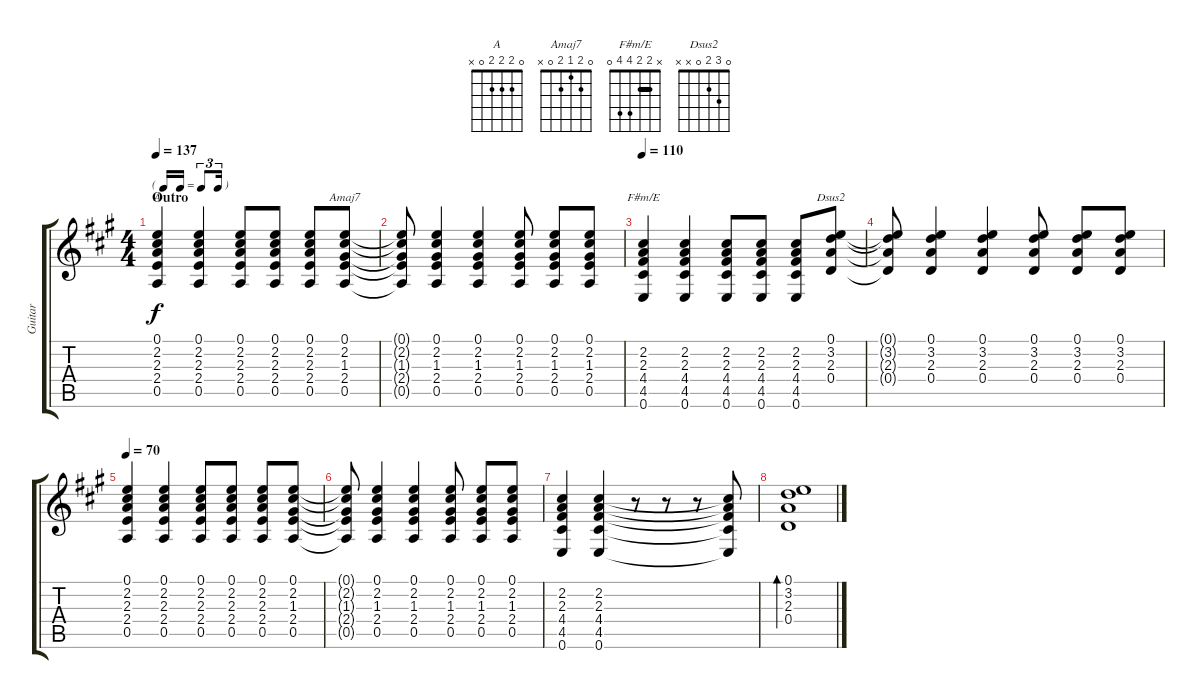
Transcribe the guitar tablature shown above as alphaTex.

\track ("Guitar" "Guitar") {instrument acousticguitarsteel}
\staff {score tabs}
\tuning (E4 B3 G3 D3 A2 E2) {hide}
\chord ("A" 0 2 2 2 0 x)
\chord ("Amaj7" 0 2 1 2 0 x)
\chord ("F#m/E" x 2 2 4 4 0) {barre 2}
\chord ("Dsus2" 0 3 2 0 x x)
\ts (4 4)
\tf triplet16th
\section ("" "Outro")
\tempo 137
\clef g2
\ks a
(0.1 2.2 2.3 2.4 0.5).4{ch "A" dy f} (0.1 2.2 2.3 2.4 0.5).4 (0.1 2.2 2.3 2.4 0.5).8 (0.1 2.2 2.3 2.4 0.5).8 (0.1 2.2 2.3 2.4 0.5).8 (0.1 2.2 1.3 2.4 0.5).8{ch "Amaj7"} |
(0.1{t} 2.2{t} 1.3{t} 2.4{t} 0.5{t}).8 (0.1 2.2 1.3 2.4 0.5).4 (0.1 2.2 1.3 2.4 0.5).4 (0.1 2.2 1.3 2.4 0.5).8 (0.1 2.2 1.3 2.4 0.5).8 (0.1 2.2 1.3 2.4 0.5).8 |
\tempo 110
(2.2 2.3 4.4 4.5 0.6).4{ch "F#m/E"} (2.2 2.3 4.4 4.5 0.6).4 (2.2 2.3 4.4 4.5 0.6).8 (2.2 2.3 4.4 4.5 0.6).8 (2.2 2.3 4.4 4.5 0.6).8 (0.1 3.2 2.3 0.4).8{ch "Dsus2"} |
(0.1{t} 3.2{t} 2.3{t} 0.4{t}).8 (0.1 3.2 2.3 0.4).4 (0.1 3.2 2.3 0.4).4 (0.1 3.2 2.3 0.4).8 (0.1 3.2 2.3 0.4).8 (0.1 3.2 2.3 0.4).8 |
\tempo 70
(0.1 2.2 2.3 2.4 0.5).4 (0.1 2.2 2.3 2.4 0.5).4 (0.1 2.2 2.3 2.4 0.5).8 (0.1 2.2 2.3 2.4 0.5).8 (0.1 2.2 2.3 2.4 0.5).8 (0.1 2.2 1.3 2.4 0.5).8 |
(0.1{t} 2.2{t} 1.3{t} 2.4{t} 0.5{t}).8 (0.1 2.2 1.3 2.4 0.5).4 (0.1 2.2 1.3 2.4 0.5).4 (0.1 2.2 1.3 2.4 0.5).8 (0.1 2.2 1.3 2.4 0.5).8 (0.1 2.2 1.3 2.4 0.5).8 |
(2.2 2.3 4.4 4.5 0.6).4 (2.2 2.3 4.4 4.5 0.6).4 r.8 r.8 r.8 (2.2{t} 2.3{t} 4.4{t} 4.5{t} 0.6{t}).8 |
(0.1 3.2 2.3 0.4).1{bd 240}
